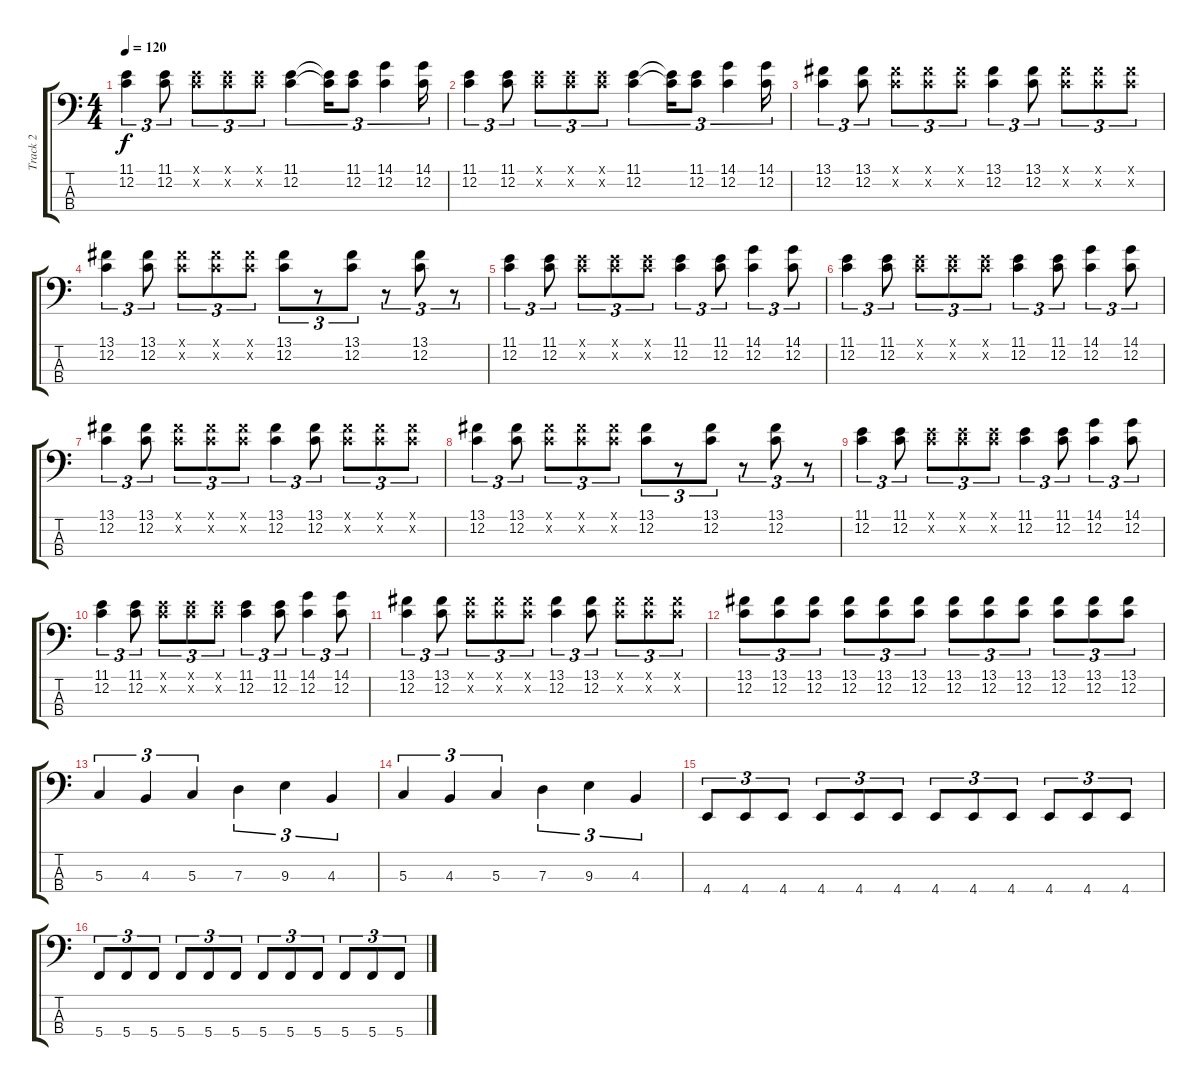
\track ("Track 2" "Track 2") {instrument slapbass1}
\staff {score tabs}
\tuning (F2 C2 G1 C1) {hide}
\ts (4 4)
\tempo 120
\clef f4
\ks c
(11.1 12.2).4{tu (3 2) dy f instrument electricbassfinger} (11.1 12.2).8{tu (3 2)} (11.1{x} 12.2{x}).8{tu (3 2)} (11.1{x} 12.2{x}).8{tu (3 2)} (11.1{x} 12.2{x}).8{tu (3 2)} (11.1 12.2).4{tu (3 2)} (11.1{t} 12.2{t}).16{tu (3 2)} (11.1 12.2).8{tu (3 2)} (14.1 12.2).4{tu (3 2)} (14.1 12.2).16{tu (3 2)} |
(11.1 12.2).4{tu (3 2)} (11.1 12.2).8{tu (3 2)} (11.1{x} 12.2{x}).8{tu (3 2)} (11.1{x} 12.2{x}).8{tu (3 2)} (11.1{x} 12.2{x}).8{tu (3 2)} (11.1 12.2).4{tu (3 2)} (11.1{t} 12.2{t}).16{tu (3 2)} (11.1 12.2).8{tu (3 2)} (14.1 12.2).4{tu (3 2)} (14.1 12.2).16{tu (3 2)} |
(13.1 12.2).4{tu (3 2)} (13.1 12.2).8{tu (3 2)} (13.1{x} 12.2{x}).8{tu (3 2)} (13.1{x} 12.2{x}).8{tu (3 2)} (13.1{x} 12.2{x}).8{tu (3 2)} (13.1 12.2).4{tu (3 2)} (13.1 12.2).8{tu (3 2)} (13.1{x} 12.2{x}).8{tu (3 2)} (13.1{x} 12.2{x}).8{tu (3 2)} (13.1{x} 12.2{x}).8{tu (3 2)} |
(13.1 12.2).4{tu (3 2)} (13.1 12.2).8{tu (3 2)} (13.1{x} 12.2{x}).8{tu (3 2)} (13.1{x} 12.2{x}).8{tu (3 2)} (13.1{x} 12.2{x}).8{tu (3 2)} (13.1 12.2).8{tu (3 2)} r.8{tu (3 2)} (13.1 12.2).8{tu (3 2)} r.8{tu (3 2)} (13.1 12.2).8{tu (3 2)} r.8{tu (3 2)} |
(11.1 12.2).4{tu (3 2)} (11.1 12.2).8{tu (3 2)} (11.1{x} 12.2{x}).8{tu (3 2)} (11.1{x} 12.2{x}).8{tu (3 2)} (11.1{x} 12.2{x}).8{tu (3 2)} (11.1 12.2).4{tu (3 2)} (11.1 12.2).8{tu (3 2)} (14.1 12.2).4{tu (3 2)} (14.1 12.2).8{tu (3 2)} |
(11.1 12.2).4{tu (3 2)} (11.1 12.2).8{tu (3 2)} (11.1{x} 12.2{x}).8{tu (3 2)} (11.1{x} 12.2{x}).8{tu (3 2)} (11.1{x} 12.2{x}).8{tu (3 2)} (11.1 12.2).4{tu (3 2)} (11.1 12.2).8{tu (3 2)} (14.1 12.2).4{tu (3 2)} (14.1 12.2).8{tu (3 2)} |
(13.1 12.2).4{tu (3 2)} (13.1 12.2).8{tu (3 2)} (13.1{x} 12.2{x}).8{tu (3 2)} (13.1{x} 12.2{x}).8{tu (3 2)} (13.1{x} 12.2{x}).8{tu (3 2)} (13.1 12.2).4{tu (3 2)} (13.1 12.2).8{tu (3 2)} (13.1{x} 12.2{x}).8{tu (3 2)} (13.1{x} 12.2{x}).8{tu (3 2)} (13.1{x} 12.2{x}).8{tu (3 2)} |
(13.1 12.2).4{tu (3 2)} (13.1 12.2).8{tu (3 2)} (13.1{x} 12.2{x}).8{tu (3 2)} (13.1{x} 12.2{x}).8{tu (3 2)} (13.1{x} 12.2{x}).8{tu (3 2)} (13.1 12.2).8{tu (3 2)} r.8{tu (3 2)} (13.1 12.2).8{tu (3 2)} r.8{tu (3 2)} (13.1 12.2).8{tu (3 2)} r.8{tu (3 2)} |
(11.1 12.2).4{tu (3 2)} (11.1 12.2).8{tu (3 2)} (11.1{x} 12.2{x}).8{tu (3 2)} (11.1{x} 12.2{x}).8{tu (3 2)} (11.1{x} 12.2{x}).8{tu (3 2)} (11.1 12.2).4{tu (3 2)} (11.1 12.2).8{tu (3 2)} (14.1 12.2).4{tu (3 2)} (14.1 12.2).8{tu (3 2)} |
(11.1 12.2).4{tu (3 2)} (11.1 12.2).8{tu (3 2)} (11.1{x} 12.2{x}).8{tu (3 2)} (11.1{x} 12.2{x}).8{tu (3 2)} (11.1{x} 12.2{x}).8{tu (3 2)} (11.1 12.2).4{tu (3 2)} (11.1 12.2).8{tu (3 2)} (14.1 12.2).4{tu (3 2)} (14.1 12.2).8{tu (3 2)} |
(13.1 12.2).4{tu (3 2)} (13.1 12.2).8{tu (3 2)} (13.1{x} 12.2{x}).8{tu (3 2)} (13.1{x} 12.2{x}).8{tu (3 2)} (13.1{x} 12.2{x}).8{tu (3 2)} (13.1 12.2).4{tu (3 2)} (13.1 12.2).8{tu (3 2)} (13.1{x} 12.2{x}).8{tu (3 2)} (13.1{x} 12.2{x}).8{tu (3 2)} (13.1{x} 12.2{x}).8{tu (3 2)} |
(13.1 12.2).8{tu (3 2)} (13.1 12.2).8{tu (3 2)} (13.1 12.2).8{tu (3 2)} (13.1 12.2).8{tu (3 2)} (13.1 12.2).8{tu (3 2)} (13.1 12.2).8{tu (3 2)} (13.1 12.2).8{tu (3 2)} (13.1 12.2).8{tu (3 2)} (13.1 12.2).8{tu (3 2)} (13.1 12.2).8{tu (3 2)} (13.1 12.2).8{tu (3 2)} (13.1 12.2).8{tu (3 2)} |
5.3.4{tu (3 2) instrument slapbass1} 4.3.4{tu (3 2)} 5.3.4{tu (3 2)} 7.3.4{tu (3 2)} 9.3.4{tu (3 2)} 4.3.4{tu (3 2)} |
5.3.4{tu (3 2)} 4.3.4{tu (3 2)} 5.3.4{tu (3 2)} 7.3.4{tu (3 2)} 9.3.4{tu (3 2)} 4.3.4{tu (3 2)} |
4.4.8{tu (3 2)} 4.4.8{tu (3 2)} 4.4.8{tu (3 2)} 4.4.8{tu (3 2)} 4.4.8{tu (3 2)} 4.4.8{tu (3 2)} 4.4.8{tu (3 2)} 4.4.8{tu (3 2)} 4.4.8{tu (3 2)} 4.4.8{tu (3 2)} 4.4.8{tu (3 2)} 4.4.8{tu (3 2)} |
5.4.8{tu (3 2)} 5.4.8{tu (3 2)} 5.4.8{tu (3 2)} 5.4.8{tu (3 2)} 5.4.8{tu (3 2)} 5.4.8{tu (3 2)} 5.4.8{tu (3 2)} 5.4.8{tu (3 2)} 5.4.8{tu (3 2)} 5.4.8{tu (3 2)} 5.4.8{tu (3 2)} 5.4.8{tu (3 2)}
